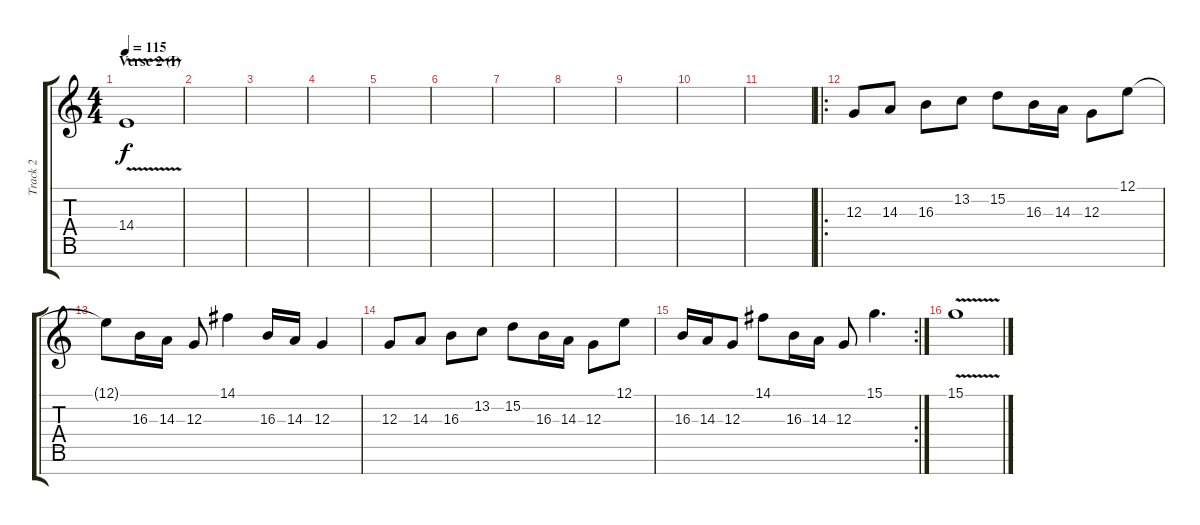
\track ("Track 2" "Track 2") {instrument lead1square}
\staff {score tabs}
\tuning (E4 B3 G3 D3 A2 E2 B1) {hide}
\ts (4 4)
\section ("" "Verse 2 (I)")
\tempo 115
\clef g2
\ks c
14.4{v}.1{dy f} |
|
|
|
|
|
|
|
|
|
|
\ro
12.3.8 14.3.8 16.3.8 13.2.8 15.2.8 16.3.16 14.3.16 12.3.8 12.1.8 |
12.1{t}.8 16.3.16 14.3.16 12.3.8 14.1.4 16.3.16 14.3.16 12.3.4 |
12.3.8 14.3.8 16.3.8 13.2.8 15.2.8 16.3.16 14.3.16 12.3.8 12.1.8 |
\rc 2
16.3.16 14.3.16 12.3.8 14.1.8 16.3.16 14.3.16 12.3.8 15.1.4{d} |
15.1{v}.1
